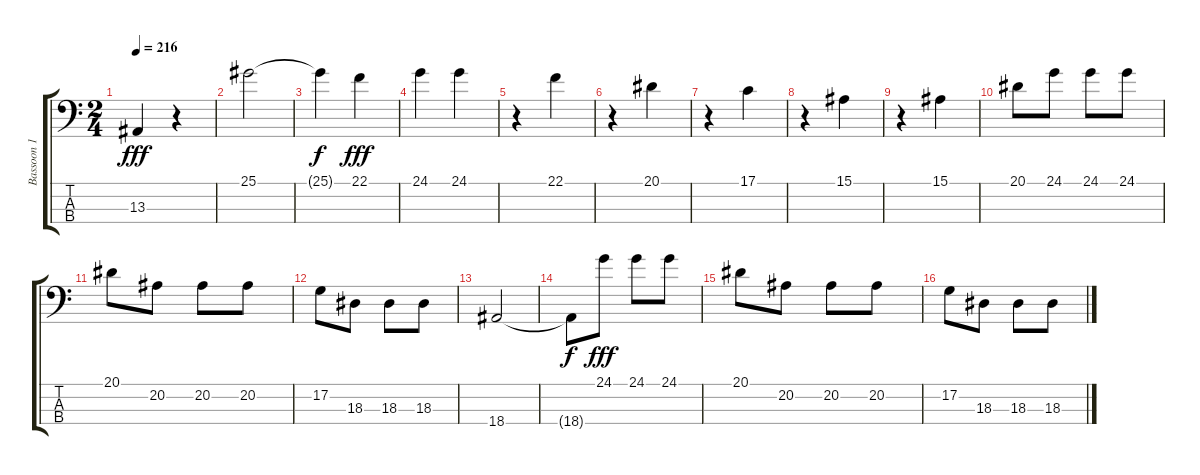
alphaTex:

\track ("Bassoon 1" "Bassoon 1") {instrument bassoon}
\staff {score tabs}
\tuning (G2 D2 A1 E1) {hide}
\ts (2 4)
\tempo 216
\clef f4
\ks c
13.3.4{dy fff} r.4 |
25.1.2 |
25.1{t}.4{dy f} 22.1.4{dy fff} |
24.1.4 24.1.4 |
r.4 22.1.4 |
r.4 20.1.4 |
r.4 17.1.4 |
r.4 15.1.4 |
r.4 15.1.4 |
20.1.8 24.1.8 24.1.8 24.1.8 |
20.1.8 20.2.8 20.2.8 20.2.8 |
17.2.8 18.3.8 18.3.8 18.3.8 |
18.4.2 |
18.4{t}.8{dy f} 24.1.8{dy fff} 24.1.8 24.1.8 |
20.1.8 20.2.8 20.2.8 20.2.8 |
17.2.8 18.3.8 18.3.8 18.3.8
